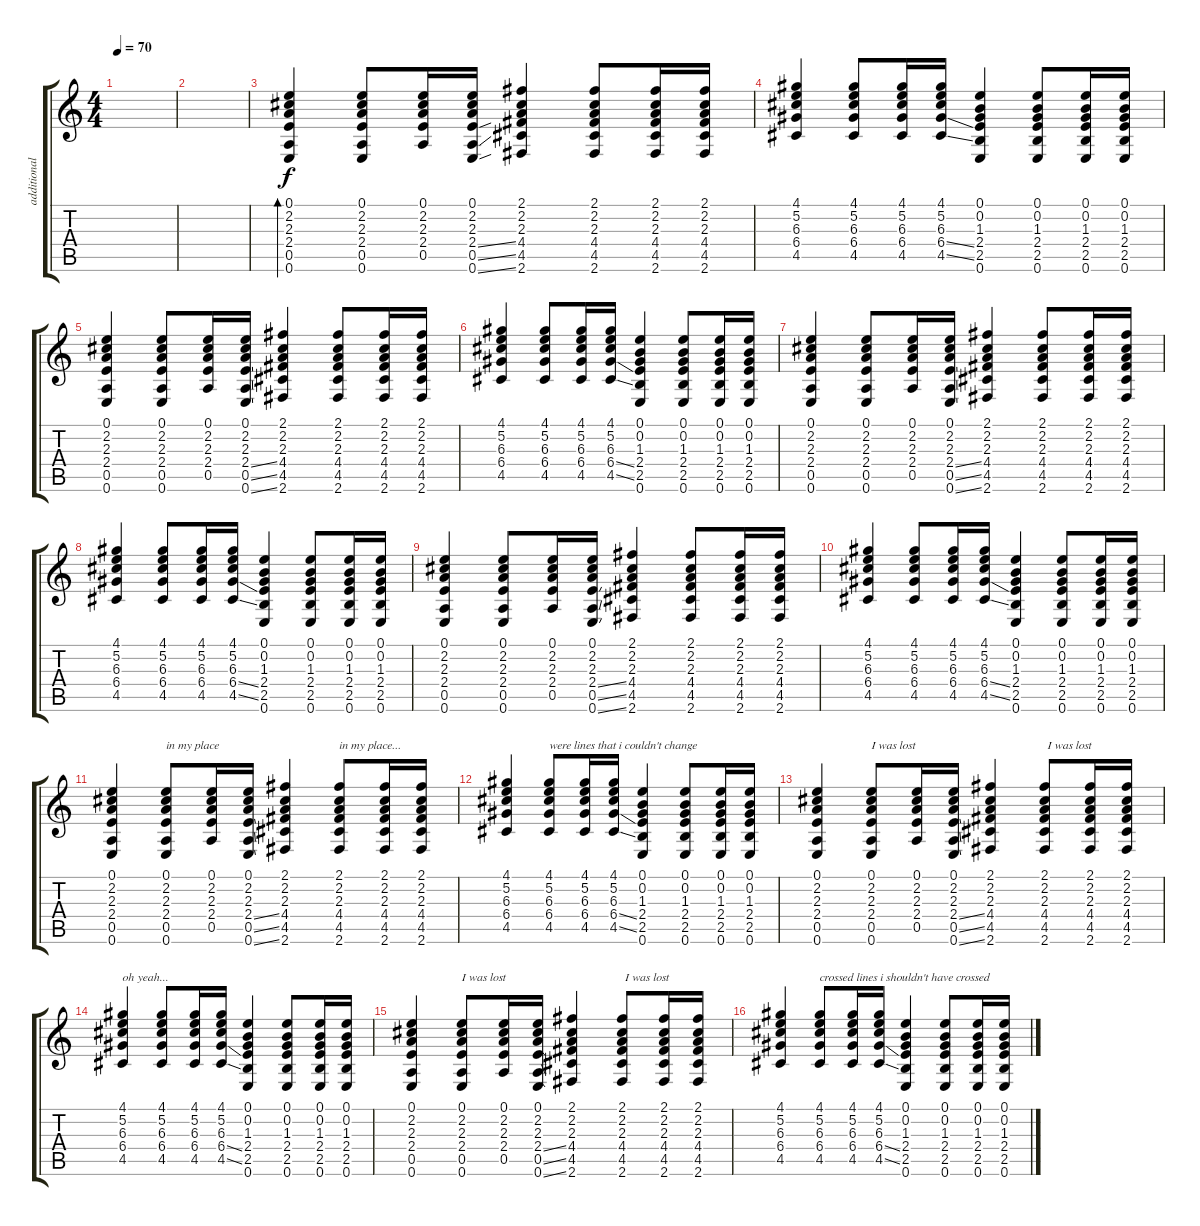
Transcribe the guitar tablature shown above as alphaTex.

\track ("additional guitar" "additional") {instrument acousticguitarsteel}
\staff {score tabs}
\tuning (E4 B3 G3 D3 A2 E2) {hide}
\ts (4 4)
\tempo 70
\clef g2
\ks c
|
|
(0.1 2.2 2.3 2.4 0.5 0.6).4{bd 120} (0.1 2.2 2.3 2.4 0.5 0.6).8 (0.1 2.2 2.3 2.4 0.5).16 (0.1 2.2 2.3 2.4{ss} 0.5{ss} 0.6{ss}).16 (2.1 2.2 2.3 4.4 4.5 2.6).4 (2.1 2.2 2.3 4.4 4.5 2.6).8 (2.1 2.2 2.3 4.4 4.5 2.6).16 (2.1 2.2 2.3 4.4 4.5 2.6).16 |
(4.1 5.2 6.3 6.4 4.5).4 (4.1 5.2 6.3 6.4 4.5).8 (4.1 5.2 6.3 6.4 4.5).16 (4.1 5.2 6.3 6.4{ss} 4.5{ss}).16 (0.1 0.2 1.3 2.4 2.5 0.6).4 (0.1 0.2 1.3 2.4 2.5 0.6).8 (0.1 0.2 1.3 2.4 2.5 0.6).16 (0.1 0.2 1.3 2.4 2.5 0.6).16 |
(0.1 2.2 2.3 2.4 0.5 0.6).4 (0.1 2.2 2.3 2.4 0.5 0.6).8 (0.1 2.2 2.3 2.4 0.5).16 (0.1 2.2 2.3 2.4{ss} 0.5{ss} 0.6{ss}).16 (2.1 2.2 2.3 4.4 4.5 2.6).4 (2.1 2.2 2.3 4.4 4.5 2.6).8 (2.1 2.2 2.3 4.4 4.5 2.6).16 (2.1 2.2 2.3 4.4 4.5 2.6).16 |
(4.1 5.2 6.3 6.4 4.5).4 (4.1 5.2 6.3 6.4 4.5).8 (4.1 5.2 6.3 6.4 4.5).16 (4.1 5.2 6.3 6.4{ss} 4.5{ss}).16 (0.1 0.2 1.3 2.4 2.5 0.6).4 (0.1 0.2 1.3 2.4 2.5 0.6).8 (0.1 0.2 1.3 2.4 2.5 0.6).16 (0.1 0.2 1.3 2.4 2.5 0.6).16 |
(0.1 2.2 2.3 2.4 0.5 0.6).4 (0.1 2.2 2.3 2.4 0.5 0.6).8 (0.1 2.2 2.3 2.4 0.5).16 (0.1 2.2 2.3 2.4{ss} 0.5{ss} 0.6{ss}).16 (2.1 2.2 2.3 4.4 4.5 2.6).4 (2.1 2.2 2.3 4.4 4.5 2.6).8 (2.1 2.2 2.3 4.4 4.5 2.6).16 (2.1 2.2 2.3 4.4 4.5 2.6).16 |
(4.1 5.2 6.3 6.4 4.5).4 (4.1 5.2 6.3 6.4 4.5).8 (4.1 5.2 6.3 6.4 4.5).16 (4.1 5.2 6.3 6.4{ss} 4.5{ss}).16 (0.1 0.2 1.3 2.4 2.5 0.6).4 (0.1 0.2 1.3 2.4 2.5 0.6).8 (0.1 0.2 1.3 2.4 2.5 0.6).16 (0.1 0.2 1.3 2.4 2.5 0.6).16 |
(0.1 2.2 2.3 2.4 0.5 0.6).4 (0.1 2.2 2.3 2.4 0.5 0.6).8 (0.1 2.2 2.3 2.4 0.5).16 (0.1 2.2 2.3 2.4{ss} 0.5{ss} 0.6{ss}).16 (2.1 2.2 2.3 4.4 4.5 2.6).4 (2.1 2.2 2.3 4.4 4.5 2.6).8 (2.1 2.2 2.3 4.4 4.5 2.6).16 (2.1 2.2 2.3 4.4 4.5 2.6).16 |
(4.1 5.2 6.3 6.4 4.5).4 (4.1 5.2 6.3 6.4 4.5).8 (4.1 5.2 6.3 6.4 4.5).16 (4.1 5.2 6.3 6.4{ss} 4.5{ss}).16 (0.1 0.2 1.3 2.4 2.5 0.6).4 (0.1 0.2 1.3 2.4 2.5 0.6).8 (0.1 0.2 1.3 2.4 2.5 0.6).16 (0.1 0.2 1.3 2.4 2.5 0.6).16 |
(0.1 2.2 2.3 2.4 0.5 0.6).4 (0.1 2.2 2.3 2.4 0.5 0.6).8{txt "in my place"} (0.1 2.2 2.3 2.4 0.5).16 (0.1 2.2 2.3 2.4{ss} 0.5{ss} 0.6{ss}).16 (2.1 2.2 2.3 4.4 4.5 2.6).4 (2.1 2.2 2.3 4.4 4.5 2.6).8{txt "in my place..."} (2.1 2.2 2.3 4.4 4.5 2.6).16 (2.1 2.2 2.3 4.4 4.5 2.6).16 |
(4.1 5.2 6.3 6.4 4.5).4 (4.1 5.2 6.3 6.4 4.5).8{txt "were lines that i couldn't change"} (4.1 5.2 6.3 6.4 4.5).16 (4.1 5.2 6.3 6.4{ss} 4.5{ss}).16 (0.1 0.2 1.3 2.4 2.5 0.6).4 (0.1 0.2 1.3 2.4 2.5 0.6).8 (0.1 0.2 1.3 2.4 2.5 0.6).16 (0.1 0.2 1.3 2.4 2.5 0.6).16 |
(0.1 2.2 2.3 2.4 0.5 0.6).4 (0.1 2.2 2.3 2.4 0.5 0.6).8{txt "I was lost"} (0.1 2.2 2.3 2.4 0.5).16 (0.1 2.2 2.3 2.4{ss} 0.5{ss} 0.6{ss}).16 (2.1 2.2 2.3 4.4 4.5 2.6).4 (2.1 2.2 2.3 4.4 4.5 2.6).8{txt " I was lost"} (2.1 2.2 2.3 4.4 4.5 2.6).16 (2.1 2.2 2.3 4.4 4.5 2.6).16 |
(4.1 5.2 6.3 6.4 4.5).4{txt "oh yeah..."} (4.1 5.2 6.3 6.4 4.5).8 (4.1 5.2 6.3 6.4 4.5).16 (4.1 5.2 6.3 6.4{ss} 4.5{ss}).16 (0.1 0.2 1.3 2.4 2.5 0.6).4 (0.1 0.2 1.3 2.4 2.5 0.6).8 (0.1 0.2 1.3 2.4 2.5 0.6).16 (0.1 0.2 1.3 2.4 2.5 0.6).16 |
(0.1 2.2 2.3 2.4 0.5 0.6).4 (0.1 2.2 2.3 2.4 0.5 0.6).8{txt "I was lost"} (0.1 2.2 2.3 2.4 0.5).16 (0.1 2.2 2.3 2.4{ss} 0.5{ss} 0.6{ss}).16 (2.1 2.2 2.3 4.4 4.5 2.6).4 (2.1 2.2 2.3 4.4 4.5 2.6).8{txt " I was lost"} (2.1 2.2 2.3 4.4 4.5 2.6).16 (2.1 2.2 2.3 4.4 4.5 2.6).16 |
(4.1 5.2 6.3 6.4 4.5).4 (4.1 5.2 6.3 6.4 4.5).8{txt "crossed lines i shouldn't have crossed"} (4.1 5.2 6.3 6.4 4.5).16 (4.1 5.2 6.3 6.4{ss} 4.5{ss}).16 (0.1 0.2 1.3 2.4 2.5 0.6).4 (0.1 0.2 1.3 2.4 2.5 0.6).8 (0.1 0.2 1.3 2.4 2.5 0.6).16 (0.1 0.2 1.3 2.4 2.5 0.6).16
